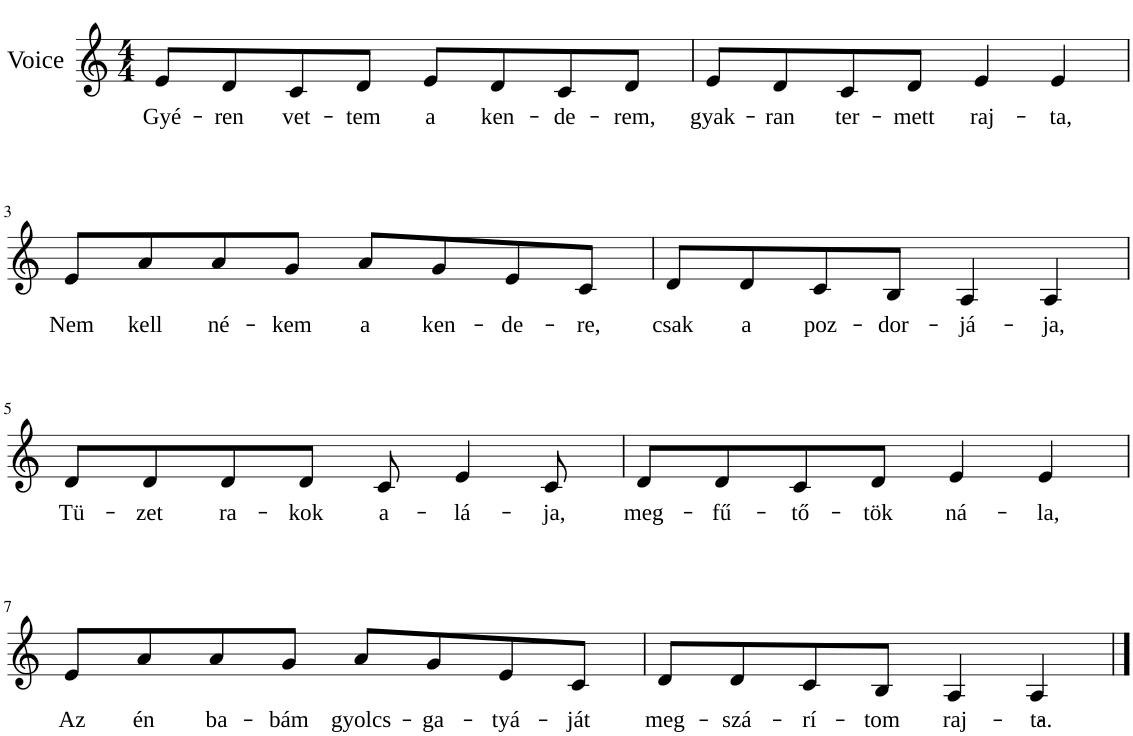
**kern	**text
*part1	*part1
*staff1	*staff1
*I"Voice	*
*clefG2	*
*k[]	*
*M4/4	*
=1	=1
!	!LO:LY:b
8e/L	Gyé-
!	!LO:LY:b
8d/	-ren
!	!LO:LY:b
8c/	vet-
!	!LO:LY:b
8d/J	-tem
!	!LO:LY:b
8e/L	a
!	!LO:LY:b
8d/	ken-
!	!LO:LY:b
8c/	-de-
!	!LO:LY:b
8d/J	-rem,
=2	=2
!	!LO:LY:b
8e/L	gyak-
!	!LO:LY:b
8d/	-ran
!	!LO:LY:b
8c/	ter-
!	!LO:LY:b
8d/J	-mett
!	!LO:LY:b
4e/	raj-
!	!LO:LY:b
4e/	-ta,
!!LO:LB:g=z
=3	=3
!	!LO:LY:b
8e/L	Nem
!	!LO:LY:b
8a/	kell
!	!LO:LY:b
8a/	né-
!	!LO:LY:b
8g/J	-kem
!	!LO:LY:b
8a/L	a
!	!LO:LY:b
8g/	ken-
!	!LO:LY:b
8e/	-de-
!	!LO:LY:b
8c/J	-re,
=4	=4
!	!LO:LY:b
8d/L	csak
!	!LO:LY:b
8d/	a
!	!LO:LY:b
8c/	poz-
!	!LO:LY:b
8B/J	-dor-
!	!LO:LY:b
4A/	-já-
!	!LO:LY:b
4A/	-ja,
!!LO:LB:g=z
=5	=5
!	!LO:LY:b
8d/L	Tü-
!	!LO:LY:b
8d/	-zet
!	!LO:LY:b
8d/	ra-
!	!LO:LY:b
8d/J	-kok
!	!LO:LY:b
8c/	a-
!	!LO:LY:b
4e/	-lá-
!	!LO:LY:b
8c/	-ja,
=6	=6
!	!LO:LY:b
8d/L	meg-
!	!LO:LY:b
8d/	-fű-
!	!LO:LY:b
8c/	-tő-
!	!LO:LY:b
8d/J	-tök
!	!LO:LY:b
4e/	ná-
!	!LO:LY:b
4e/	-la,
!!LO:LB:g=z
=7	=7
!	!LO:LY:b
8e/L	Az
!	!LO:LY:b
8a/	én
!	!LO:LY:b
8a/	ba-
!	!LO:LY:b
8g/J	bám
!	!LO:LY:b
8a/L	gyolcs-
!	!LO:LY:b
8g/	-ga-
!	!LO:LY:b
8e/	-tyá-
!	!LO:LY:b
8c/J	-ját
=8	=8
!	!LO:LY:b
8d/L	meg-
!	!LO:LY:b
8d/	-szá-
!	!LO:LY:b
8c/	-rí-
!	!LO:LY:b
8B/J	-tom
!	!LO:LY:b
4A/	raj-
!	!LO:LY:b
4A/	-ta.-
==	==
*-	*-
